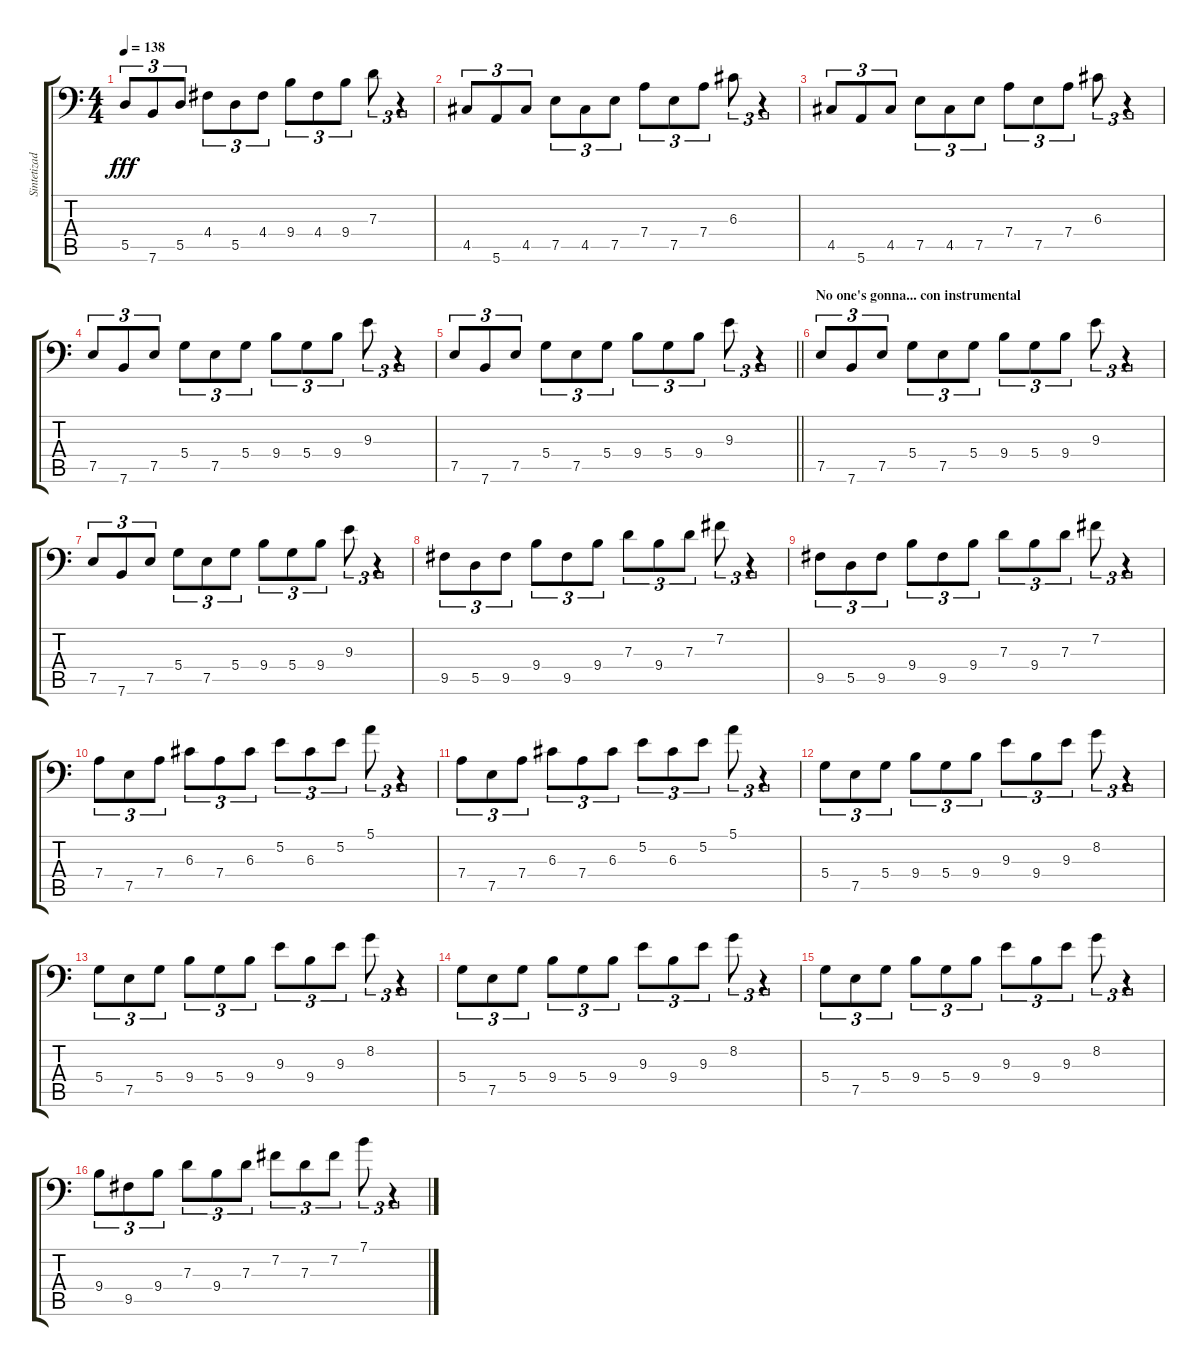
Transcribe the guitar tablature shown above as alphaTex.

\track ("Sintetizador 2" "Sintetizad") {instrument electricbassfinger}
\staff {score tabs}
\tuning (E3 B2 G2 D2 A1 E1) {hide}
\ts (4 4)
\tempo 138
\clef f4
\ks c
5.5.8{tu (3 2) dy fff} 7.6.8{tu (3 2)} 5.5.8{tu (3 2)} 4.4.8{tu (3 2)} 5.5.8{tu (3 2)} 4.4.8{tu (3 2)} 9.4.8{tu (3 2)} 4.4.8{tu (3 2)} 9.4.8{tu (3 2)} 7.3.8{tu (3 2)} r.4{tu (3 2)} |
4.5.8{tu (3 2)} 5.6.8{tu (3 2)} 4.5.8{tu (3 2)} 7.5.8{tu (3 2)} 4.5.8{tu (3 2)} 7.5.8{tu (3 2)} 7.4.8{tu (3 2)} 7.5.8{tu (3 2)} 7.4.8{tu (3 2)} 6.3.8{tu (3 2)} r.4{tu (3 2)} |
4.5.8{tu (3 2)} 5.6.8{tu (3 2)} 4.5.8{tu (3 2)} 7.5.8{tu (3 2)} 4.5.8{tu (3 2)} 7.5.8{tu (3 2)} 7.4.8{tu (3 2)} 7.5.8{tu (3 2)} 7.4.8{tu (3 2)} 6.3.8{tu (3 2)} r.4{tu (3 2)} |
7.5.8{tu (3 2)} 7.6.8{tu (3 2)} 7.5.8{tu (3 2)} 5.4.8{tu (3 2)} 7.5.8{tu (3 2)} 5.4.8{tu (3 2)} 9.4.8{tu (3 2)} 5.4.8{tu (3 2)} 9.4.8{tu (3 2)} 9.3.8{tu (3 2)} r.4{tu (3 2)} |
\barLineRight lightlight
7.5.8{tu (3 2)} 7.6.8{tu (3 2)} 7.5.8{tu (3 2)} 5.4.8{tu (3 2)} 7.5.8{tu (3 2)} 5.4.8{tu (3 2)} 9.4.8{tu (3 2)} 5.4.8{tu (3 2)} 9.4.8{tu (3 2)} 9.3.8{tu (3 2)} r.4{tu (3 2)} |
\section ("" "No one's gonna... con instrumental")
7.5.8{tu (3 2)} 7.6.8{tu (3 2)} 7.5.8{tu (3 2)} 5.4.8{tu (3 2)} 7.5.8{tu (3 2)} 5.4.8{tu (3 2)} 9.4.8{tu (3 2)} 5.4.8{tu (3 2)} 9.4.8{tu (3 2)} 9.3.8{tu (3 2)} r.4{tu (3 2)} |
7.5.8{tu (3 2)} 7.6.8{tu (3 2)} 7.5.8{tu (3 2)} 5.4.8{tu (3 2)} 7.5.8{tu (3 2)} 5.4.8{tu (3 2)} 9.4.8{tu (3 2)} 5.4.8{tu (3 2)} 9.4.8{tu (3 2)} 9.3.8{tu (3 2)} r.4{tu (3 2)} |
9.5.8{tu (3 2)} 5.5.8{tu (3 2)} 9.5.8{tu (3 2)} 9.4.8{tu (3 2)} 9.5.8{tu (3 2)} 9.4.8{tu (3 2)} 7.3.8{tu (3 2)} 9.4.8{tu (3 2)} 7.3.8{tu (3 2)} 7.2.8{tu (3 2)} r.4{tu (3 2)} |
9.5.8{tu (3 2)} 5.5.8{tu (3 2)} 9.5.8{tu (3 2)} 9.4.8{tu (3 2)} 9.5.8{tu (3 2)} 9.4.8{tu (3 2)} 7.3.8{tu (3 2)} 9.4.8{tu (3 2)} 7.3.8{tu (3 2)} 7.2.8{tu (3 2)} r.4{tu (3 2)} |
7.4.8{tu (3 2)} 7.5.8{tu (3 2)} 7.4.8{tu (3 2)} 6.3.8{tu (3 2)} 7.4.8{tu (3 2)} 6.3.8{tu (3 2)} 5.2.8{tu (3 2)} 6.3.8{tu (3 2)} 5.2.8{tu (3 2)} 5.1.8{tu (3 2)} r.4{tu (3 2)} |
7.4.8{tu (3 2)} 7.5.8{tu (3 2)} 7.4.8{tu (3 2)} 6.3.8{tu (3 2)} 7.4.8{tu (3 2)} 6.3.8{tu (3 2)} 5.2.8{tu (3 2)} 6.3.8{tu (3 2)} 5.2.8{tu (3 2)} 5.1.8{tu (3 2)} r.4{tu (3 2)} |
5.4.8{tu (3 2)} 7.5.8{tu (3 2)} 5.4.8{tu (3 2)} 9.4.8{tu (3 2)} 5.4.8{tu (3 2)} 9.4.8{tu (3 2)} 9.3.8{tu (3 2)} 9.4.8{tu (3 2)} 9.3.8{tu (3 2)} 8.2.8{tu (3 2)} r.4{tu (3 2)} |
5.4.8{tu (3 2)} 7.5.8{tu (3 2)} 5.4.8{tu (3 2)} 9.4.8{tu (3 2)} 5.4.8{tu (3 2)} 9.4.8{tu (3 2)} 9.3.8{tu (3 2)} 9.4.8{tu (3 2)} 9.3.8{tu (3 2)} 8.2.8{tu (3 2)} r.4{tu (3 2)} |
5.4.8{tu (3 2)} 7.5.8{tu (3 2)} 5.4.8{tu (3 2)} 9.4.8{tu (3 2)} 5.4.8{tu (3 2)} 9.4.8{tu (3 2)} 9.3.8{tu (3 2)} 9.4.8{tu (3 2)} 9.3.8{tu (3 2)} 8.2.8{tu (3 2)} r.4{tu (3 2)} |
5.4.8{tu (3 2)} 7.5.8{tu (3 2)} 5.4.8{tu (3 2)} 9.4.8{tu (3 2)} 5.4.8{tu (3 2)} 9.4.8{tu (3 2)} 9.3.8{tu (3 2)} 9.4.8{tu (3 2)} 9.3.8{tu (3 2)} 8.2.8{tu (3 2)} r.4{tu (3 2)} |
9.4.8{tu (3 2)} 9.5.8{tu (3 2)} 9.4.8{tu (3 2)} 7.3.8{tu (3 2)} 9.4.8{tu (3 2)} 7.3.8{tu (3 2)} 7.2.8{tu (3 2)} 7.3.8{tu (3 2)} 7.2.8{tu (3 2)} 7.1.8{tu (3 2)} r.4{tu (3 2)}
